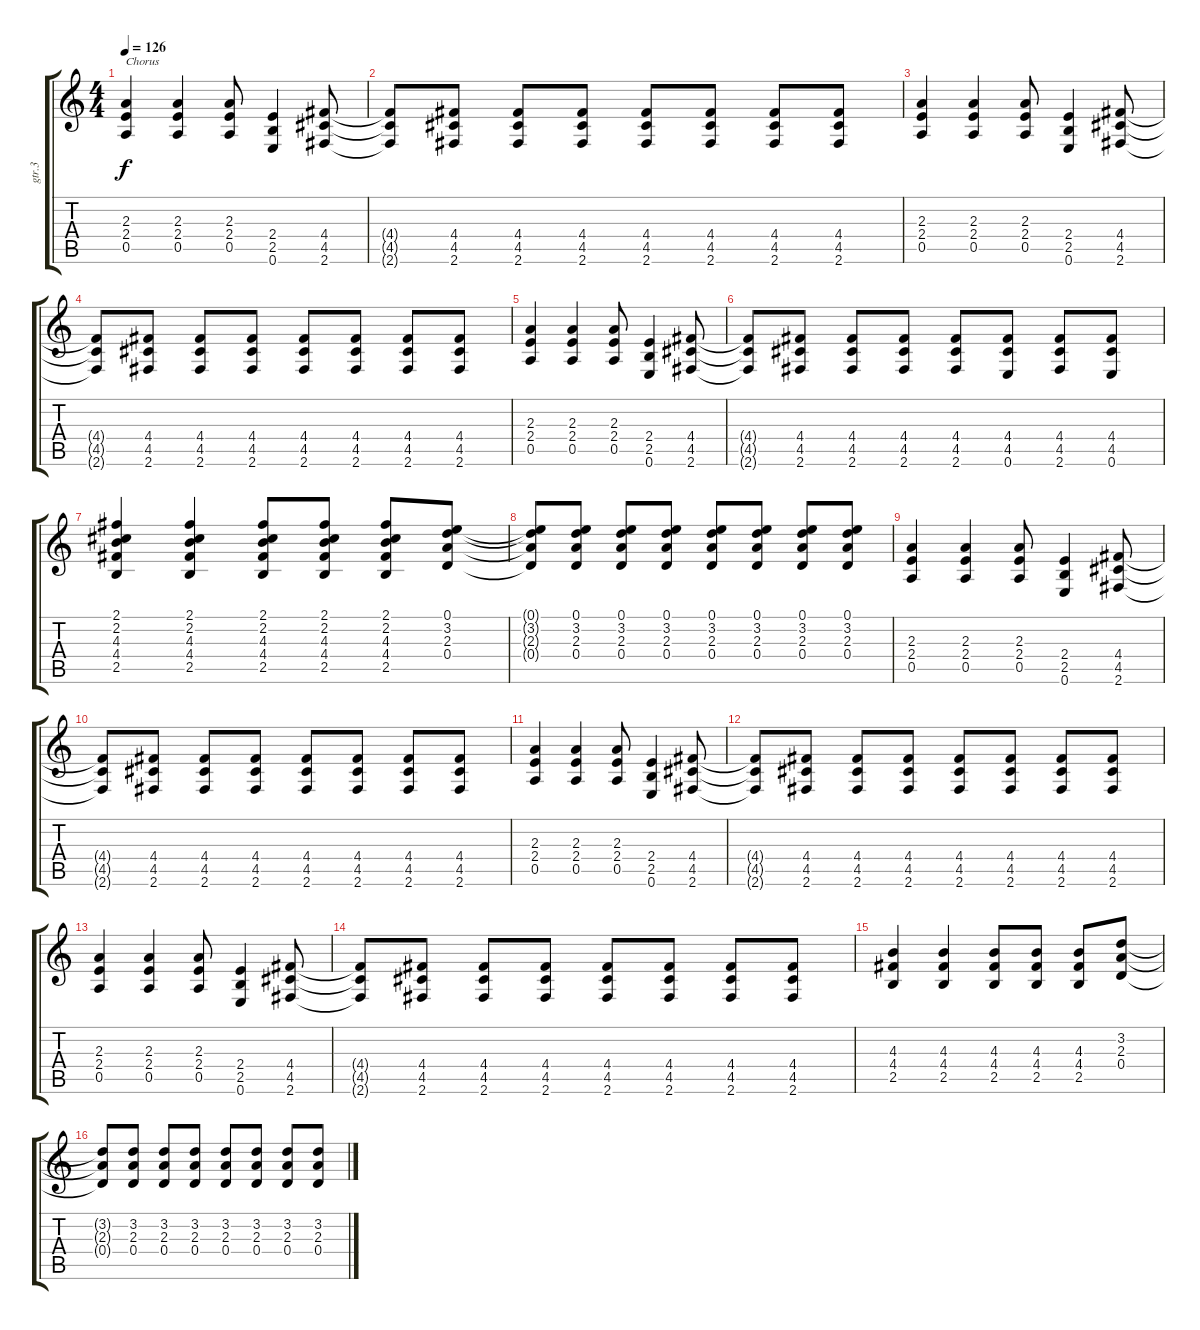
\track ("gtr.3" "gtr.3") {instrument distortionguitar}
\staff {score tabs}
\tuning (E4 B3 G3 D3 A2 E2) {hide}
\ts (4 4)
\tempo 126
\clef g2
\ks c
(2.3 2.4 0.5).4{txt "Chorus" dy f} (2.3 2.4 0.5).4 (2.3 2.4 0.5).8 (2.4 2.5 0.6).4 (4.4 4.5 2.6).8 |
(4.4{t} 4.5{t} 2.6{t}).8 (4.4 4.5 2.6).8 (4.4 4.5 2.6).8 (4.4 4.5 2.6).8 (4.4 4.5 2.6).8 (4.4 4.5 2.6).8 (4.4 4.5 2.6).8 (4.4 4.5 2.6).8 |
(2.3 2.4 0.5).4 (2.3 2.4 0.5).4 (2.3 2.4 0.5).8 (2.4 2.5 0.6).4 (4.4 4.5 2.6).8 |
(4.4{t} 4.5{t} 2.6{t}).8 (4.4 4.5 2.6).8 (4.4 4.5 2.6).8 (4.4 4.5 2.6).8 (4.4 4.5 2.6).8 (4.4 4.5 2.6).8 (4.4 4.5 2.6).8 (4.4 4.5 2.6).8 |
(2.3 2.4 0.5).4 (2.3 2.4 0.5).4 (2.3 2.4 0.5).8 (2.4 2.5 0.6).4 (4.4 4.5 2.6).8 |
(4.4{t} 4.5{t} 2.6{t}).8 (4.4 4.5 2.6).8 (4.4 4.5 2.6).8 (4.4 4.5 2.6).8 (4.4 4.5 2.6).8 (4.4 4.5 0.6).8 (4.4 4.5 2.6).8 (4.4 4.5 0.6).8 |
(2.1 2.2 4.3 4.4 2.5).4 (2.1 2.2 4.3 4.4 2.5).4 (2.1 2.2 4.3 4.4 2.5).8 (2.1 2.2 4.3 4.4 2.5).8 (2.1 2.2 4.3 4.4 2.5).8 (0.1 3.2 2.3 0.4).8 |
(0.1{t} 3.2{t} 2.3{t} 0.4{t}).8 (0.1 3.2 2.3 0.4).8 (0.1 3.2 2.3 0.4).8 (0.1 3.2 2.3 0.4).8 (0.1 3.2 2.3 0.4).8 (0.1 3.2 2.3 0.4).8 (0.1 3.2 2.3 0.4).8 (0.1 3.2 2.3 0.4).8 |
(2.3 2.4 0.5).4 (2.3 2.4 0.5).4 (2.3 2.4 0.5).8 (2.4 2.5 0.6).4 (4.4 4.5 2.6).8 |
(4.4{t} 4.5{t} 2.6{t}).8 (4.4 4.5 2.6).8 (4.4 4.5 2.6).8 (4.4 4.5 2.6).8 (4.4 4.5 2.6).8 (4.4 4.5 2.6).8 (4.4 4.5 2.6).8 (4.4 4.5 2.6).8 |
(2.3 2.4 0.5).4 (2.3 2.4 0.5).4 (2.3 2.4 0.5).8 (2.4 2.5 0.6).4 (4.4 4.5 2.6).8 |
(4.4{t} 4.5{t} 2.6{t}).8 (4.4 4.5 2.6).8 (4.4 4.5 2.6).8 (4.4 4.5 2.6).8 (4.4 4.5 2.6).8 (4.4 4.5 2.6).8 (4.4 4.5 2.6).8 (4.4 4.5 2.6).8 |
(2.3 2.4 0.5).4 (2.3 2.4 0.5).4 (2.3 2.4 0.5).8 (2.4 2.5 0.6).4 (4.4 4.5 2.6).8 |
(4.4{t} 4.5{t} 2.6{t}).8 (4.4 4.5 2.6).8 (4.4 4.5 2.6).8 (4.4 4.5 2.6).8 (4.4 4.5 2.6).8 (4.4 4.5 2.6).8 (4.4 4.5 2.6).8 (4.4 4.5 2.6).8 |
(4.3 4.4 2.5).4 (4.3 4.4 2.5).4 (4.3 4.4 2.5).8 (4.3 4.4 2.5).8 (4.3 4.4 2.5).8 (3.2 2.3 0.4).8 |
(3.2{t} 2.3{t} 0.4{t}).8 (3.2 2.3 0.4).8 (3.2 2.3 0.4).8 (3.2 2.3 0.4).8 (3.2 2.3 0.4).8 (3.2 2.3 0.4).8 (3.2 2.3 0.4).8 (3.2 2.3 0.4).8
